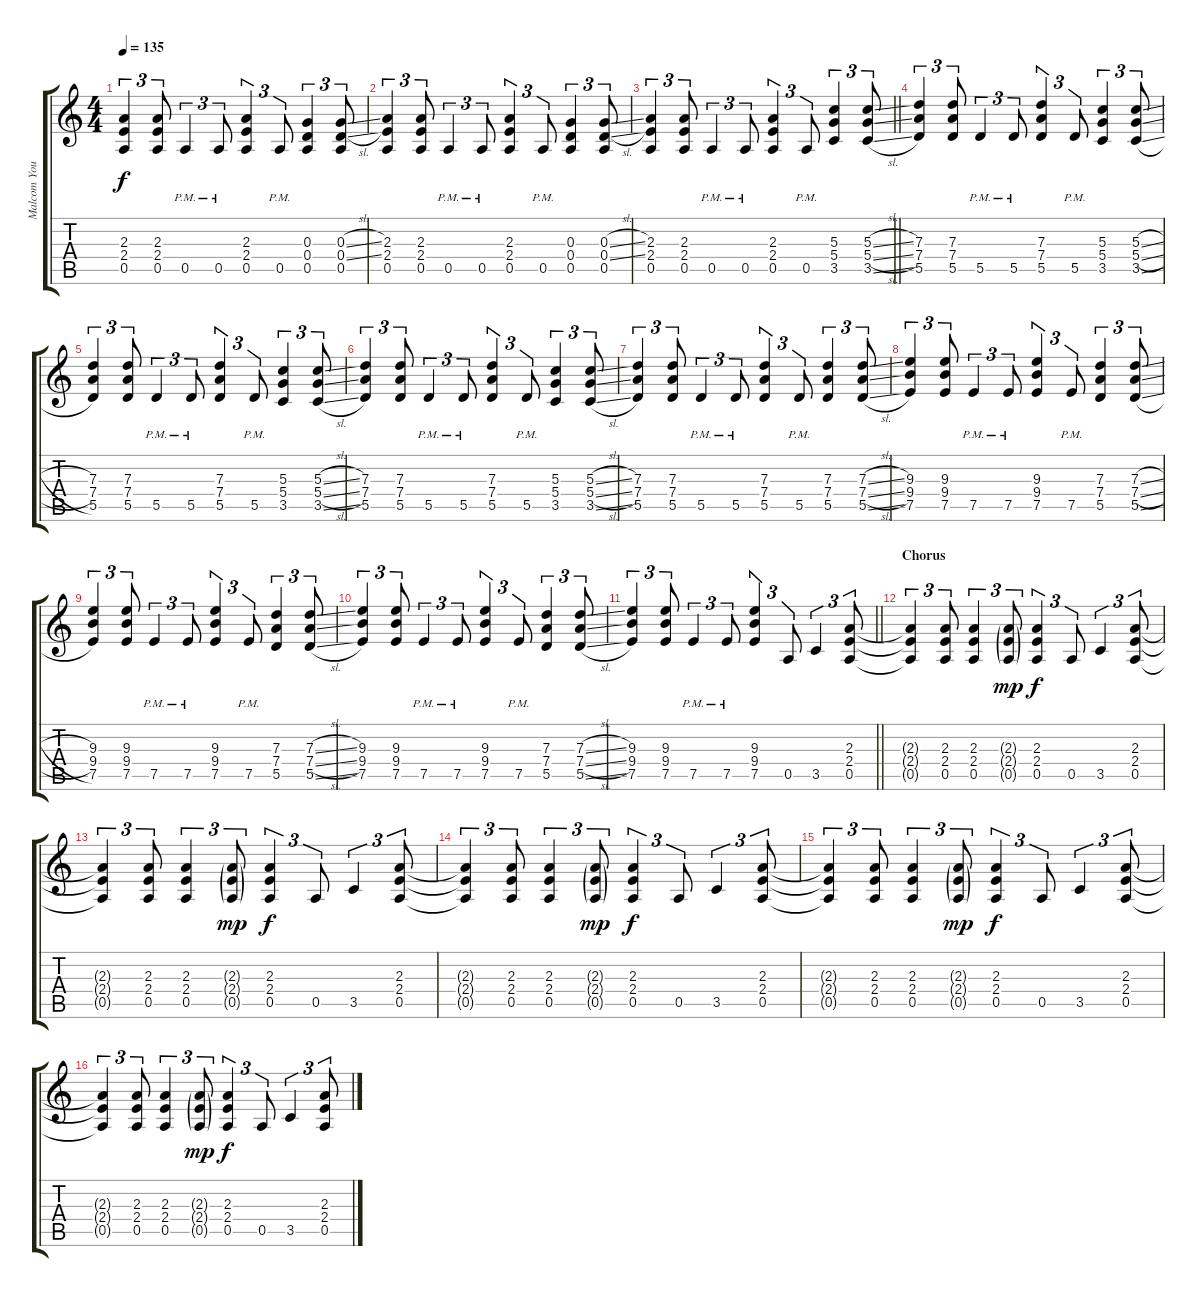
\track ("Malcom Young" "Malcom You") {instrument overdrivenguitar}
\staff {score tabs}
\tuning (E4 B3 G3 D3 A2 E2) {hide}
\ts (4 4)
\tempo 135
\clef g2
\ks c
(2.3 2.4 0.5).4{tu (3 2) dy f} (2.3 2.4 0.5).8{tu (3 2)} 0.5{pm}.4{tu (3 2)} 0.5{pm}.8{tu (3 2)} (2.3 2.4 0.5).4{tu (3 2)} 0.5{pm}.8{tu (3 2)} (0.3 0.4 0.5).4{tu (3 2)} (0.3{sl} 0.4{sl} 0.5).8{tu (3 2)} |
(2.3 2.4 0.5).4{tu (3 2)} (2.3 2.4 0.5).8{tu (3 2)} 0.5{pm}.4{tu (3 2)} 0.5{pm}.8{tu (3 2)} (2.3 2.4 0.5).4{tu (3 2)} 0.5{pm}.8{tu (3 2)} (0.3 0.4 0.5).4{tu (3 2)} (0.3{sl} 0.4{sl} 0.5).8{tu (3 2)} |
\barLineRight lightlight
(2.3 2.4 0.5).4{tu (3 2)} (2.3 2.4 0.5).8{tu (3 2)} 0.5{pm}.4{tu (3 2)} 0.5{pm}.8{tu (3 2)} (2.3 2.4 0.5).4{tu (3 2)} 0.5{pm}.8{tu (3 2)} (5.3 5.4 3.5).4{tu (3 2)} (5.3{sl} 5.4{sl} 3.5{sl}).8{tu (3 2)} |
(7.3 7.4 5.5).4{tu (3 2)} (7.3 7.4 5.5).8{tu (3 2)} 5.5{pm}.4{tu (3 2)} 5.5{pm}.8{tu (3 2)} (7.3 7.4 5.5).4{tu (3 2)} 5.5{pm}.8{tu (3 2)} (5.3 5.4 3.5).4{tu (3 2)} (5.3{sl} 5.4{sl} 3.5{sl}).8{tu (3 2)} |
(7.3 7.4 5.5).4{tu (3 2)} (7.3 7.4 5.5).8{tu (3 2)} 5.5{pm}.4{tu (3 2)} 5.5{pm}.8{tu (3 2)} (7.3 7.4 5.5).4{tu (3 2)} 5.5{pm}.8{tu (3 2)} (5.3 5.4 3.5).4{tu (3 2)} (5.3{sl} 5.4{sl} 3.5{sl}).8{tu (3 2)} |
(7.3 7.4 5.5).4{tu (3 2)} (7.3 7.4 5.5).8{tu (3 2)} 5.5{pm}.4{tu (3 2)} 5.5{pm}.8{tu (3 2)} (7.3 7.4 5.5).4{tu (3 2)} 5.5{pm}.8{tu (3 2)} (5.3 5.4 3.5).4{tu (3 2)} (5.3{sl} 5.4{sl} 3.5{sl}).8{tu (3 2)} |
(7.3 7.4 5.5).4{tu (3 2)} (7.3 7.4 5.5).8{tu (3 2)} 5.5{pm}.4{tu (3 2)} 5.5{pm}.8{tu (3 2)} (7.3 7.4 5.5).4{tu (3 2)} 5.5{pm}.8{tu (3 2)} (7.3 7.4 5.5).4{tu (3 2)} (7.3{sl} 7.4{sl} 5.5{sl}).8{tu (3 2)} |
(9.3 9.4 7.5).4{tu (3 2)} (9.3 9.4 7.5).8{tu (3 2)} 7.5{pm}.4{tu (3 2)} 7.5{pm}.8{tu (3 2)} (9.3 9.4 7.5).4{tu (3 2)} 7.5{pm}.8{tu (3 2)} (7.3 7.4 5.5).4{tu (3 2)} (7.3{sl} 7.4{sl} 5.5{sl}).8{tu (3 2)} |
(9.3 9.4 7.5).4{tu (3 2)} (9.3 9.4 7.5).8{tu (3 2)} 7.5{pm}.4{tu (3 2)} 7.5{pm}.8{tu (3 2)} (9.3 9.4 7.5).4{tu (3 2)} 7.5{pm}.8{tu (3 2)} (7.3 7.4 5.5).4{tu (3 2)} (7.3{sl} 7.4{sl} 5.5{sl}).8{tu (3 2)} |
(9.3 9.4 7.5).4{tu (3 2)} (9.3 9.4 7.5).8{tu (3 2)} 7.5{pm}.4{tu (3 2)} 7.5{pm}.8{tu (3 2)} (9.3 9.4 7.5).4{tu (3 2)} 7.5{pm}.8{tu (3 2)} (7.3 7.4 5.5).4{tu (3 2)} (7.3{sl} 7.4{sl} 5.5{sl}).8{tu (3 2)} |
\barLineRight lightlight
(9.3 9.4 7.5).4{tu (3 2)} (9.3 9.4 7.5).8{tu (3 2)} 7.5{pm}.4{tu (3 2)} 7.5{pm}.8{tu (3 2)} (9.3 9.4 7.5).4{tu (3 2)} 0.5.8{tu (3 2)} 3.5.4{tu (3 2)} (2.3 2.4 0.5).8{tu (3 2)} |
\section ("" "Chorus")
(2.3{t} 2.4{t} 0.5{t}).4{tu (3 2)} (2.3 2.4 0.5).8{tu (3 2)} (2.3 2.4 0.5).4{tu (3 2)} (2.3{g} 2.4{g} 0.5{g}).8{tu (3 2) dy mp} (2.3 2.4 0.5).4{tu (3 2) dy f} 0.5.8{tu (3 2)} 3.5.4{tu (3 2)} (2.3 2.4 0.5).8{tu (3 2)} |
(2.3{t} 2.4{t} 0.5{t}).4{tu (3 2)} (2.3 2.4 0.5).8{tu (3 2)} (2.3 2.4 0.5).4{tu (3 2)} (2.3{g} 2.4{g} 0.5{g}).8{tu (3 2) dy mp} (2.3 2.4 0.5).4{tu (3 2) dy f} 0.5.8{tu (3 2)} 3.5.4{tu (3 2)} (2.3 2.4 0.5).8{tu (3 2)} |
(2.3{t} 2.4{t} 0.5{t}).4{tu (3 2)} (2.3 2.4 0.5).8{tu (3 2)} (2.3 2.4 0.5).4{tu (3 2)} (2.3{g} 2.4{g} 0.5{g}).8{tu (3 2) dy mp} (2.3 2.4 0.5).4{tu (3 2) dy f} 0.5.8{tu (3 2)} 3.5.4{tu (3 2)} (2.3 2.4 0.5).8{tu (3 2)} |
(2.3{t} 2.4{t} 0.5{t}).4{tu (3 2)} (2.3 2.4 0.5).8{tu (3 2)} (2.3 2.4 0.5).4{tu (3 2)} (2.3{g} 2.4{g} 0.5{g}).8{tu (3 2) dy mp} (2.3 2.4 0.5).4{tu (3 2) dy f} 0.5.8{tu (3 2)} 3.5.4{tu (3 2)} (2.3 2.4 0.5).8{tu (3 2)} |
(2.3{t} 2.4{t} 0.5{t}).4{tu (3 2)} (2.3 2.4 0.5).8{tu (3 2)} (2.3 2.4 0.5).4{tu (3 2)} (2.3{g} 2.4{g} 0.5{g}).8{tu (3 2) dy mp} (2.3 2.4 0.5).4{tu (3 2) dy f} 0.5.8{tu (3 2)} 3.5.4{tu (3 2)} (2.3 2.4 0.5).8{tu (3 2)}
